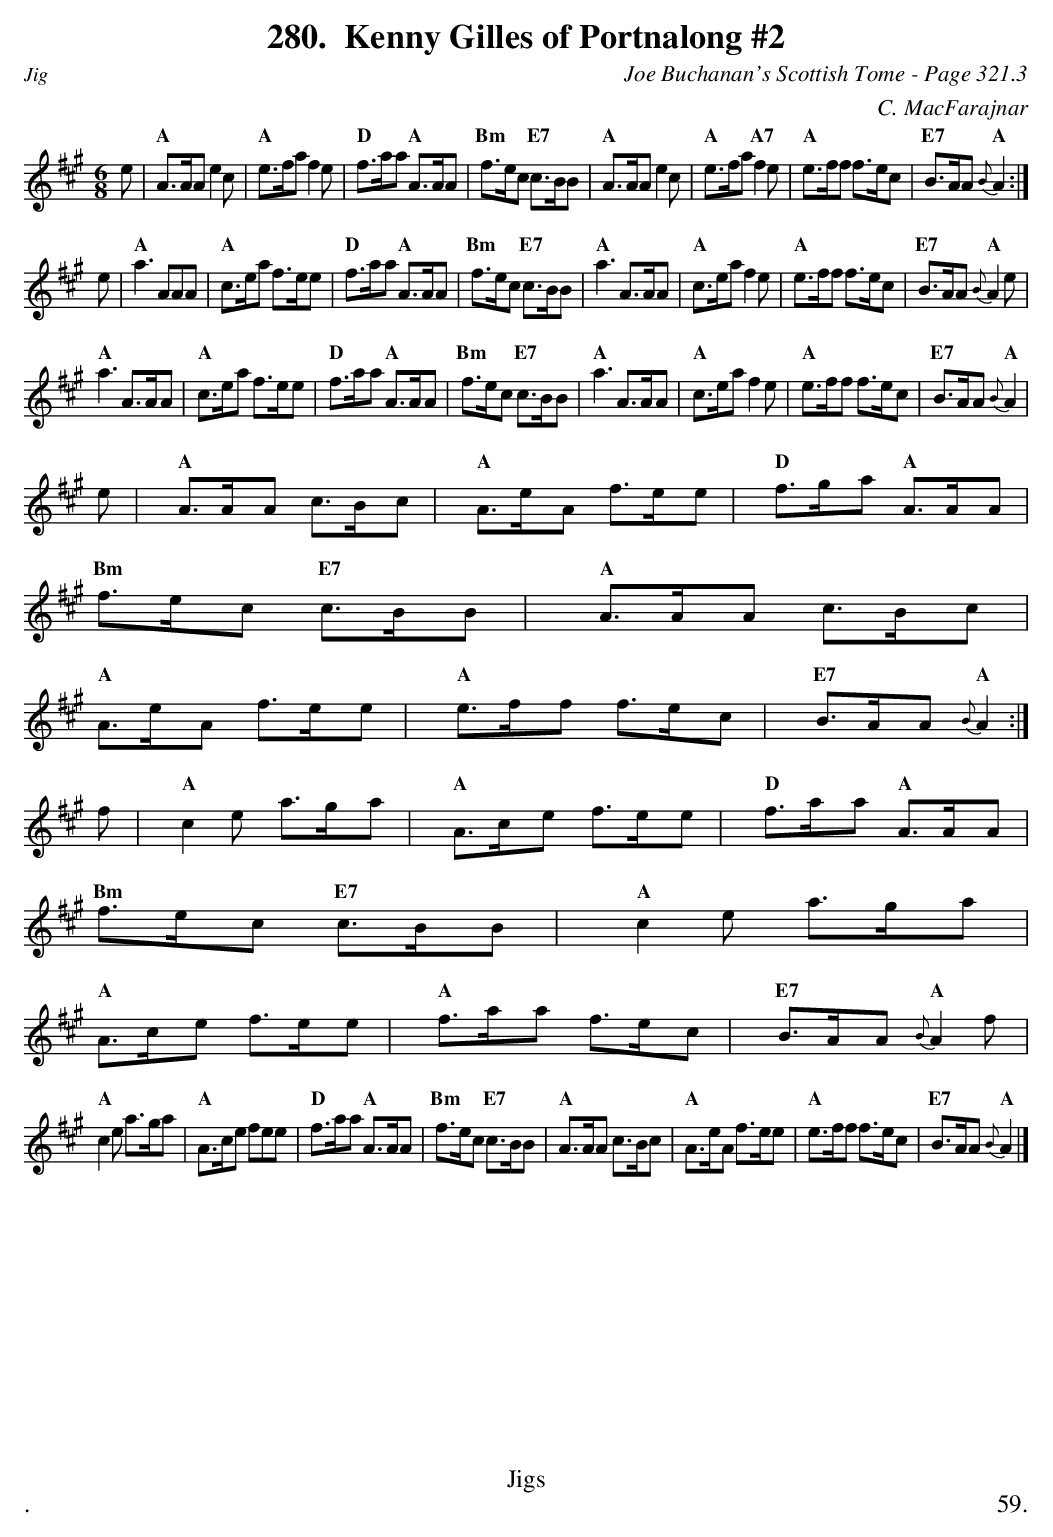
X:1
T:Kenny Gilles of Portnalong #2
C:Joe Buchanan's Scottish Tome - Page 321.3
C:C. MacFarajnar
L:1/8
M:6/8
K:A
e | "A" A>AA e2 c | "A" e>fa f2 e | "D" f>aa "A" A>AA | "Bm" f>ec "E7" c>BB | "A" A>AA e2 c | "A" e>fa "A7" f2 e | "A" e>ff f>ec | "E7" B>AA "A" {B}A2 :|
e | "A" a3 AAA | "A" c>ea f>ee | "D" f>aa "A" A>AA | "Bm" f>ec "E7" c>BB | "A" a3 A>AA | "A" c>ea f2 e | "A" e>ff f>ec | "E7" B>AA "A" {B}A2 e |
"A" a3 A>AA | "A" c>ea f>ee | "D" f>aa "A" A>AA | "Bm" f>ec "E7" c>BB | "A" a3 A>AA | "A" c>ea f2 e | "A" e>ff f>ec | "E7" B>AA "A" {B}A2 |
e | "A" A>AA c>Bc | "A" A>eA f>ee | "D" f>ga "A" A>AA | "Bm" f>ec "E7" c>BB | "A" A>AA c>Bc | "A" A>eA f>ee | "A" e>ff f>ec | "E7" B>AA "A" {B}A2 :|
f | "A" c2 e a>ga | "A" A>ce f>ee | "D" f>aa "A" A>AA | "Bm" f>ec "E7" c>BB | "A" c2 e a>ga | "A" A>ce f>ee | "A" f>aa f>ec | "E7" B>AA "A" {B}A2 f |
"A" c2 e a>ga | "A" A>ce fee | "D" f>aa "A" A>AA | "Bm" f>ec "E7" c>BB | "A" A>AA c>Bc | "A" A>eA f>ee | "A" e>ff f>ec | "E7" B>AA "A" {B}A2 |]
